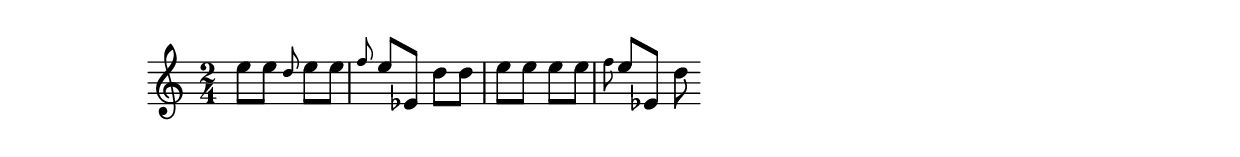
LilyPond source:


\version "2.6.0"
\header {

  texidoc ="Space from a normal note (or barline) to a grace note is
    smaller than to a normal note."
  
}

\layout { raggedright = ##t}


\context Voice 
{ \time 2/4
  \relative c'' {
    e8 e \grace d8 e e \grace f8 e es, d' d
    e8 e e e \grace { \stemDown f8 \stemNeutral } e es, d'

  }  

}



